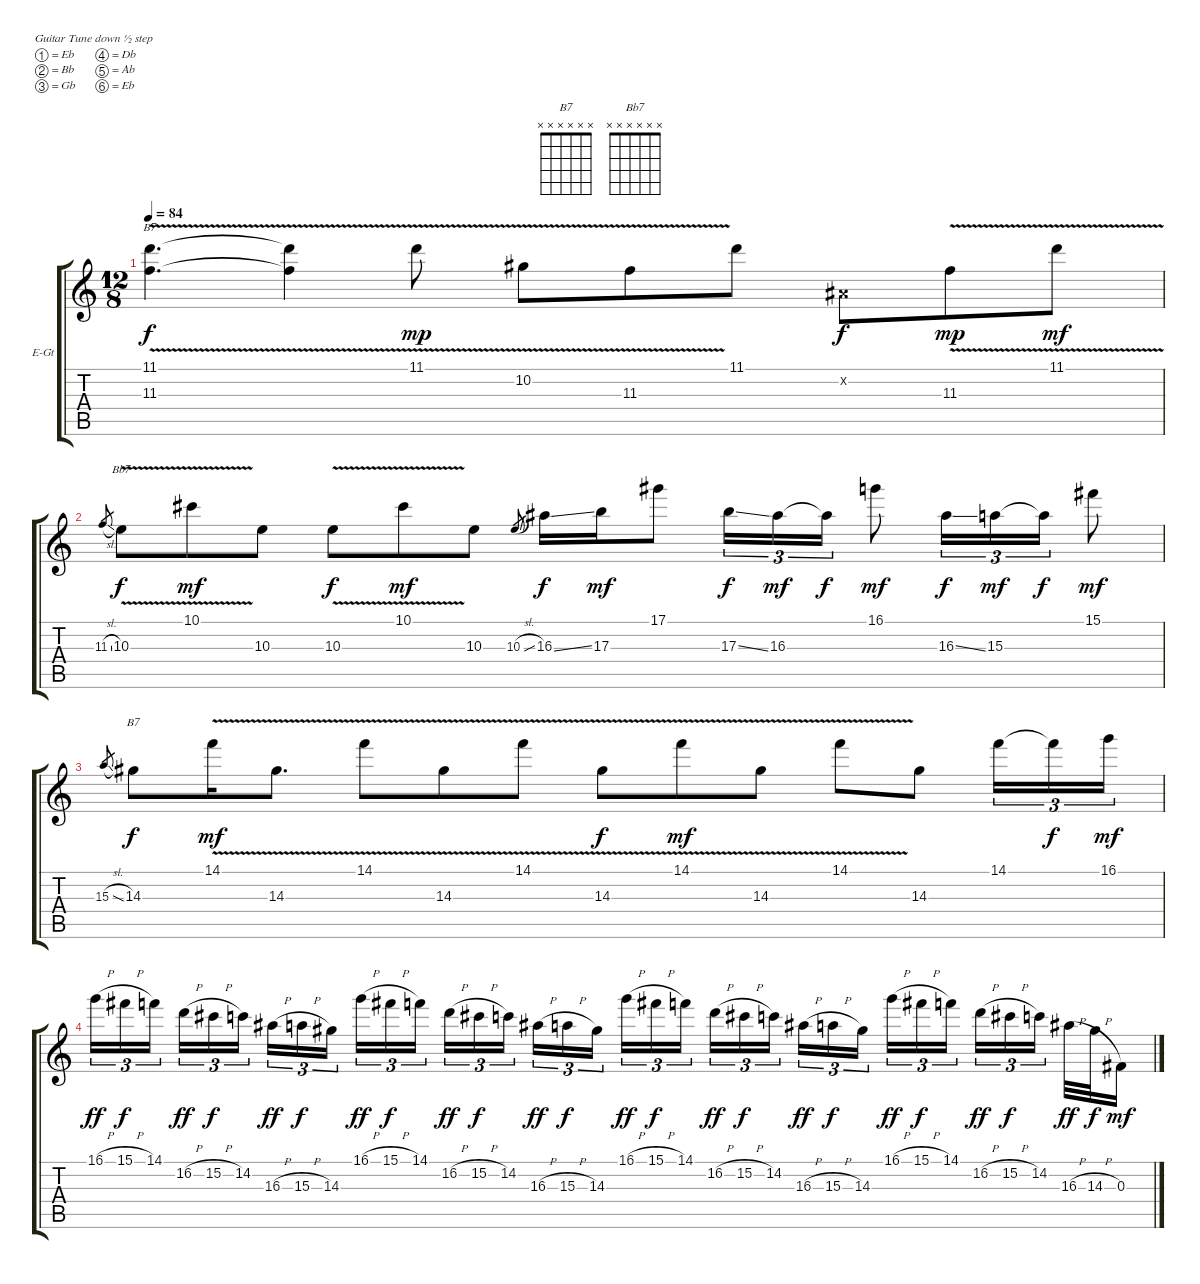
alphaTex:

\bracketExtendMode groupsimilarinstruments
\firstSystemTrackNameOrientation horizontal
\otherSystemsTrackNameOrientation horizontal
\track ("Guitar" "E-Gt") {instrument overdrivenguitar}
\staff {score tabs}
\tuning (Eb4 Bb3 Gb3 Db3 Ab2 Eb2)
\chord ("B7" x x x x x x)
\chord ("Bb7" x x x x x x)
\ts (12 8)
\tempo 84
\clef g2
\ks c
(11.1{v} 11.3{v}).4{d ch "B7" dy f} (11.1{v t} 11.3{v t}).4 11.1{v}.8{dy mp} 10.2{v}.8 11.3{v}.8 11.1.8 0.2{x}.8{dy f} 11.3{v}.8{dy mp} 11.1{v}.8{dy mf} |
11.3{sl}.8{gr} 10.3{v}.8{ch "Bb7" dy f} 10.1{v}.8{dy mf} 10.3.8 10.3{v}.8{dy f} 10.1{v}.8{dy mf} 10.3.8 10.3{sl}.8{gr} 16.3{ss}.16{dy f} 17.3.16{dy mf} 17.1.8 17.3{ss}.16{tu (3 2) dy f} 16.3.16{tu (3 2) dy mf} 16.3{t}.16{tu (3 2) dy f} 16.1.8{dy mf} 16.3{ss}.16{tu (3 2) dy f} 15.3.16{tu (3 2) dy mf} 15.3{t}.16{tu (3 2) dy f} 15.1.8{dy mf} |
15.3{sl}.8{gr} 14.3.8{ch "B7" dy f} 14.1{v}.16{dy mf} 14.3{v}.8{d} 14.1{v}.8 14.3{v}.8 14.1{v}.8 14.3{v}.8{dy f} 14.1{v}.8{dy mf} 14.3{v}.8 14.1{v}.8 14.3.8 14.1.16{tu (3 2)} 14.1{t}.16{tu (3 2) dy f} 16.1.16{tu (3 2) dy mf} |
16.1{h}.16{tu (3 2) dy ff} 15.1{h}.16{tu (3 2) dy f} 14.1.16{tu (3 2)} 16.2{h}.16{tu (3 2) dy ff} 15.2{h}.16{tu (3 2) dy f} 14.2.16{tu (3 2)} 16.3{h}.16{tu (3 2) dy ff} 15.3{h}.16{tu (3 2) dy f} 14.3.16{tu (3 2)} 16.1{h}.16{tu (3 2) dy ff} 15.1{h}.16{tu (3 2) dy f} 14.1.16{tu (3 2)} 16.2{h}.16{tu (3 2) dy ff} 15.2{h}.16{tu (3 2) dy f} 14.2.16{tu (3 2)} 16.3{h}.16{tu (3 2) dy ff} 15.3{h}.16{tu (3 2) dy f} 14.3.16{tu (3 2)} 16.1{h}.16{tu (3 2) dy ff} 15.1{h}.16{tu (3 2) dy f} 14.1.16{tu (3 2)} 16.2{h}.16{tu (3 2) dy ff} 15.2{h}.16{tu (3 2) dy f} 14.2.16{tu (3 2)} 16.3{h}.16{tu (3 2) dy ff} 15.3{h}.16{tu (3 2) dy f} 14.3.16{tu (3 2)} 16.1{h}.16{tu (3 2) dy ff} 15.1{h}.16{tu (3 2) dy f} 14.1.16{tu (3 2)} 16.2{h}.16{tu (3 2) dy ff} 15.2{h}.16{tu (3 2) dy f} 14.2.16{tu (3 2)} 16.3{h}.32{dy ff} 14.3{h}.32{dy f} 0.3.16{dy mf}
